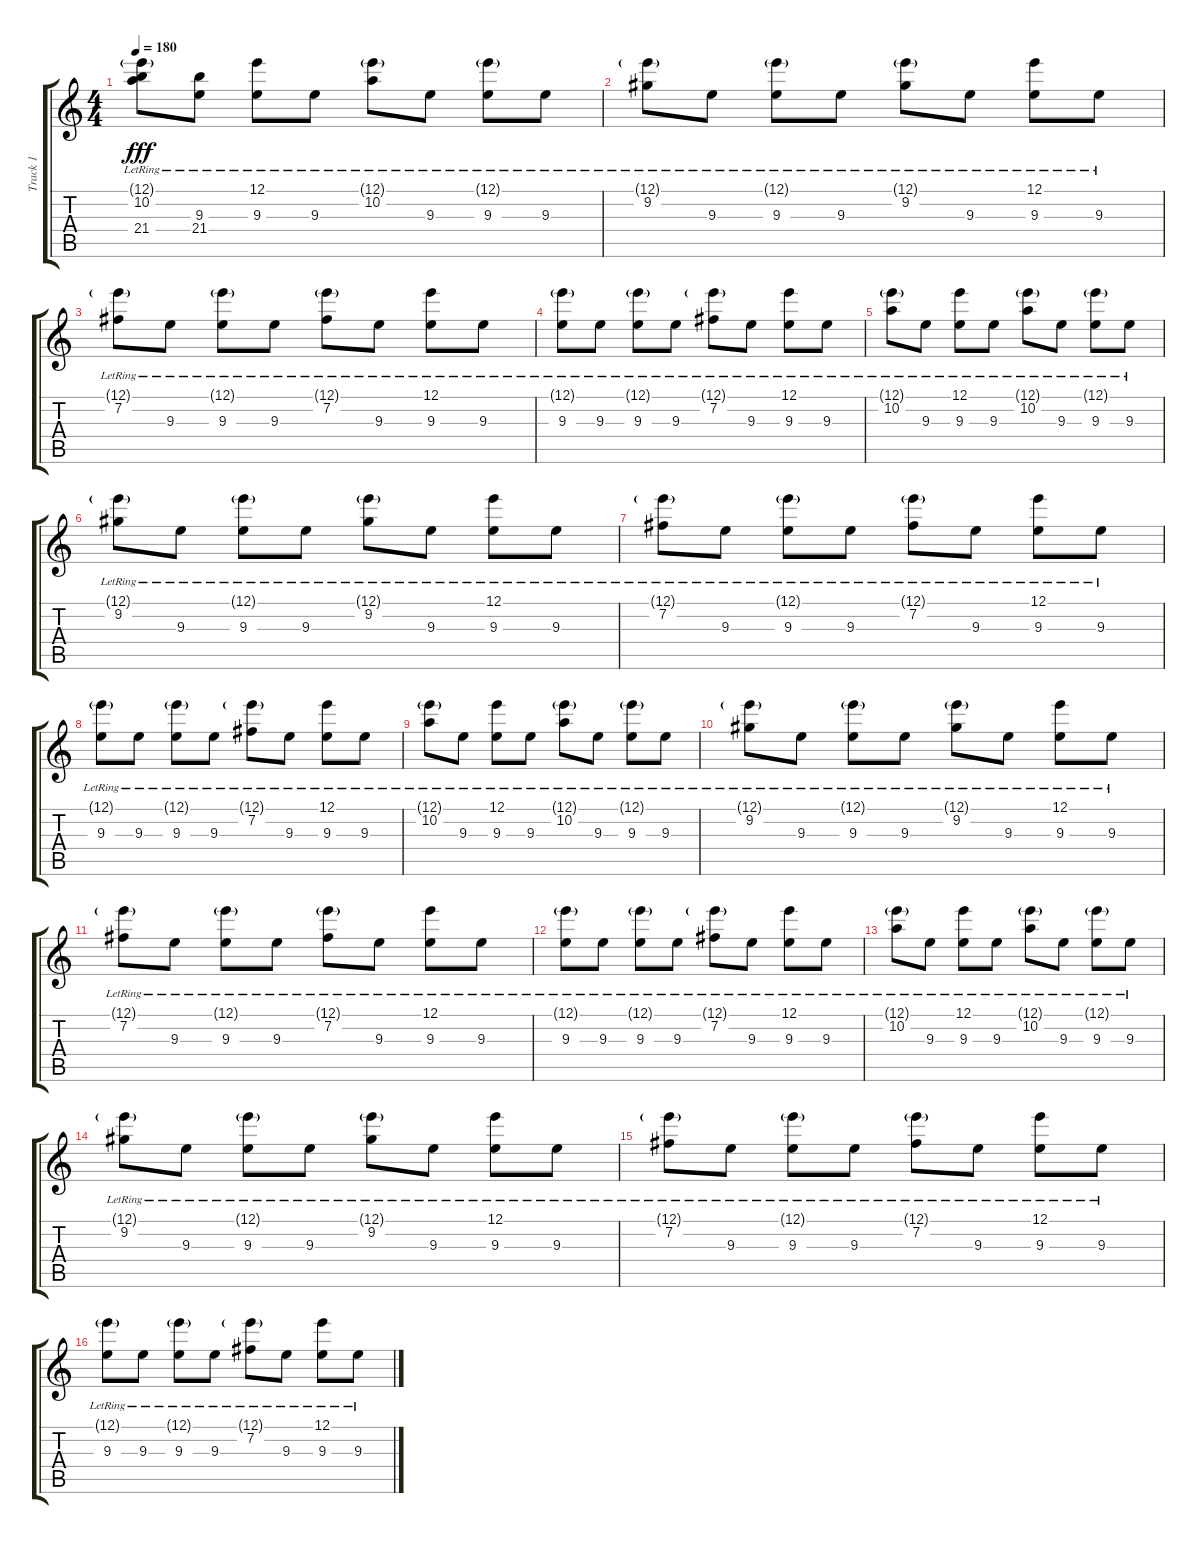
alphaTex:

\track ("Track 1" "Track 1") {instrument electricguitarjazz}
\staff {score tabs}
\tuning (E4 B3 G3 D3 A2 E2) {hide}
\ts (4 4)
\tempo 180
\clef g2
\ks c
(12.1{g lr} 10.2{lr} 21.4{lr}).8{dy fff} (9.3{lr} 21.4{lr}).8 (12.1{lr} 9.3{lr}).8 9.3{lr}.8 (12.1{g lr} 10.2{lr}).8 9.3{lr}.8 (12.1{g lr} 9.3{lr}).8 9.3{lr}.8 |
(12.1{g lr} 9.2{lr}).8 9.3{lr}.8 (12.1{g lr} 9.3{lr}).8 9.3{lr}.8 (12.1{g lr} 9.2{lr}).8 9.3{lr}.8 (12.1{lr} 9.3{lr}).8 9.3{lr}.8 |
(12.1{g lr} 7.2{lr}).8 9.3{lr}.8 (12.1{g lr} 9.3{lr}).8 9.3{lr}.8 (12.1{g lr} 7.2{lr}).8 9.3{lr}.8 (12.1{lr} 9.3{lr}).8 9.3{lr}.8 |
(12.1{g lr} 9.3{lr}).8 9.3{lr}.8 (12.1{g lr} 9.3{lr}).8 9.3{lr}.8 (12.1{g lr} 7.2{lr}).8 9.3{lr}.8 (12.1{lr} 9.3{lr}).8 9.3{lr}.8 |
(12.1{g lr} 10.2{lr}).8 9.3{lr}.8 (12.1{lr} 9.3{lr}).8 9.3{lr}.8 (12.1{g lr} 10.2{lr}).8 9.3{lr}.8 (12.1{g lr} 9.3{lr}).8 9.3{lr}.8 |
(12.1{g lr} 9.2{lr}).8 9.3{lr}.8 (12.1{g lr} 9.3{lr}).8 9.3{lr}.8 (12.1{g lr} 9.2{lr}).8 9.3{lr}.8 (12.1{lr} 9.3{lr}).8 9.3{lr}.8 |
(12.1{g lr} 7.2{lr}).8 9.3{lr}.8 (12.1{g lr} 9.3{lr}).8 9.3{lr}.8 (12.1{g lr} 7.2{lr}).8 9.3{lr}.8 (12.1{lr} 9.3{lr}).8 9.3{lr}.8 |
(12.1{g lr} 9.3{lr}).8 9.3{lr}.8 (12.1{g lr} 9.3{lr}).8 9.3{lr}.8 (12.1{g lr} 7.2{lr}).8 9.3{lr}.8 (12.1{lr} 9.3{lr}).8 9.3{lr}.8 |
(12.1{g lr} 10.2{lr}).8 9.3{lr}.8 (12.1{lr} 9.3{lr}).8 9.3{lr}.8 (12.1{g lr} 10.2{lr}).8 9.3{lr}.8 (12.1{g lr} 9.3{lr}).8 9.3{lr}.8 |
(12.1{g lr} 9.2{lr}).8 9.3{lr}.8 (12.1{g lr} 9.3{lr}).8 9.3{lr}.8 (12.1{g lr} 9.2{lr}).8 9.3{lr}.8 (12.1{lr} 9.3{lr}).8 9.3{lr}.8 |
(12.1{g lr} 7.2{lr}).8 9.3{lr}.8 (12.1{g lr} 9.3{lr}).8 9.3{lr}.8 (12.1{g lr} 7.2{lr}).8 9.3{lr}.8 (12.1{lr} 9.3{lr}).8 9.3{lr}.8 |
(12.1{g lr} 9.3{lr}).8 9.3{lr}.8 (12.1{g lr} 9.3{lr}).8 9.3{lr}.8 (12.1{g lr} 7.2{lr}).8 9.3{lr}.8 (12.1{lr} 9.3{lr}).8 9.3{lr}.8 |
(12.1{g lr} 10.2{lr}).8 9.3{lr}.8 (12.1{lr} 9.3{lr}).8 9.3{lr}.8 (12.1{g lr} 10.2{lr}).8 9.3{lr}.8 (12.1{g lr} 9.3{lr}).8 9.3{lr}.8 |
(12.1{g lr} 9.2{lr}).8 9.3{lr}.8 (12.1{g lr} 9.3{lr}).8 9.3{lr}.8 (12.1{g lr} 9.2{lr}).8 9.3{lr}.8 (12.1{lr} 9.3{lr}).8 9.3{lr}.8 |
(12.1{g lr} 7.2{lr}).8 9.3{lr}.8 (12.1{g lr} 9.3{lr}).8 9.3{lr}.8 (12.1{g lr} 7.2{lr}).8 9.3{lr}.8 (12.1{lr} 9.3{lr}).8 9.3{lr}.8 |
(12.1{g lr} 9.3{lr}).8 9.3{lr}.8 (12.1{g lr} 9.3{lr}).8 9.3{lr}.8 (12.1{g lr} 7.2{lr}).8 9.3{lr}.8 (12.1{lr} 9.3{lr}).8 9.3{lr}.8
